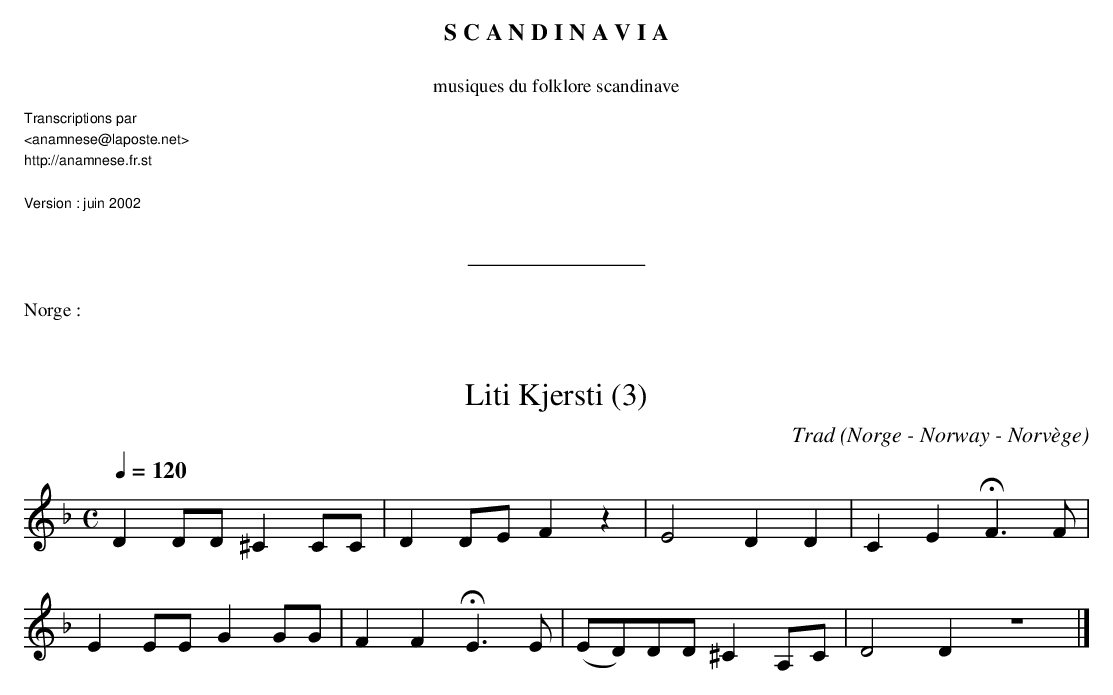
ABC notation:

X:1
T:Liti Kjersti (3)
C:Trad
O:Norge - Norway - Norvège
M:C
L:1/4
Q:1/4=120
K:F
DD/D/ ^CC/C/ | D D/E/ Fz | E2 DD | CEHF>F |
E E/E/ GG/G/ | FF HE>E | (E/D/)D/D/ ^C A,/C/ | D2 DZ |]
